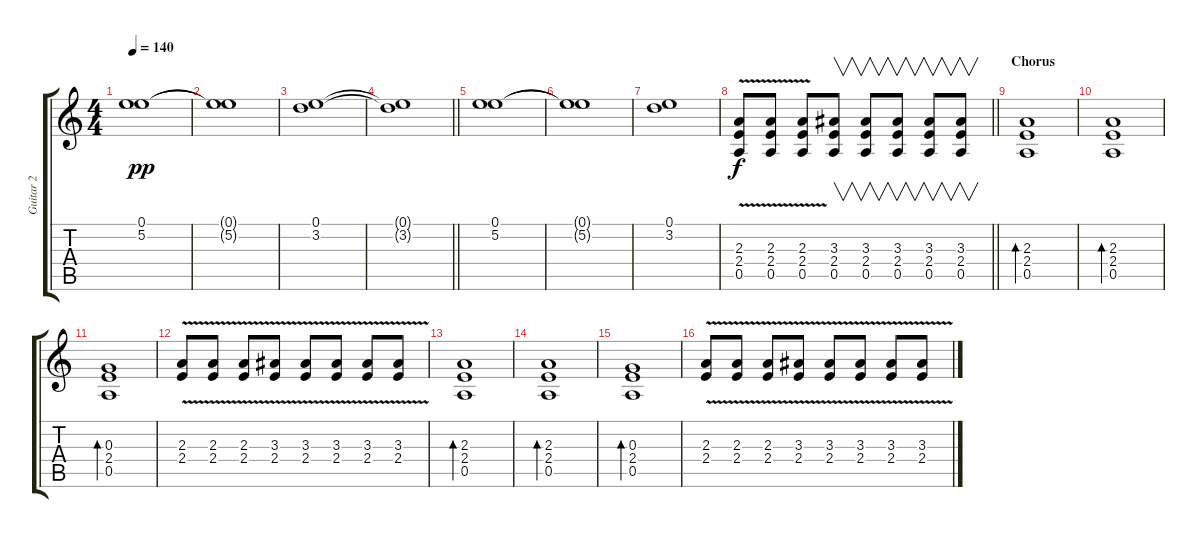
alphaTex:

\track ("Guitar 2" "Guitar 2") {instrument distortionguitar}
\staff {score tabs}
\tuning (E4 B3 G3 D3 A2 E2) {hide}
\ts (4 4)
\tempo 140
\clef g2
\ks c
(0.1 5.2).1{dy pp} |
(0.1{t} 5.2{t}).1 |
(0.1 3.2).1 |
\barLineRight lightlight
(0.1{t} 3.2{t}).1 |
(0.1 5.2).1 |
(0.1{t} 5.2{t}).1 |
(0.1 3.2).1 |
\barLineRight lightlight
(2.3{v} 2.4 0.5).8{dy f} (2.3{v} 2.4 0.5).8 (2.3{v} 2.4 0.5).8 (3.3 2.4 0.5).8{v} (3.3 2.4 0.5).8{v} (3.3 2.4 0.5).8{v} (3.3 2.4 0.5).8{v} (3.3 2.4 0.5).8{v} |
\section ("" "Chorus")
(2.3 2.4 0.5).1{bd 120} |
(2.3 2.4 0.5).1{bd 120} |
(0.3 2.4 0.5).1{bd 120} |
(2.3{v} 2.4).8 (2.3{v} 2.4).8 (2.3{v} 2.4).8 (3.3{v} 2.4).8 (3.3{v} 2.4).8 (3.3{v} 2.4).8 (3.3{v} 2.4).8 (3.3{v} 2.4).8 |
(2.3 2.4 0.5).1{bd 120} |
(2.3 2.4 0.5).1{bd 120} |
(0.3 2.4 0.5).1{bd 120} |
(2.3{v} 2.4).8 (2.3{v} 2.4).8 (2.3{v} 2.4).8 (3.3{v} 2.4).8 (3.3{v} 2.4).8 (3.3{v} 2.4).8 (3.3{v} 2.4).8 (3.3{v} 2.4).8
